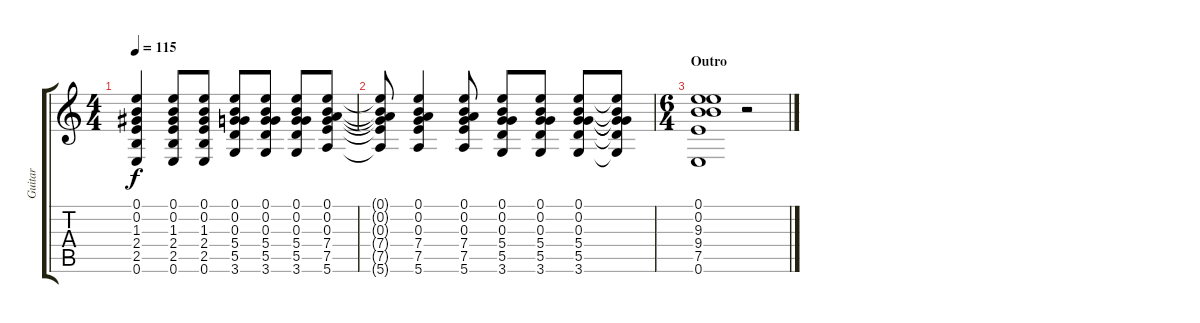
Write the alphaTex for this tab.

\track ("Guitar" "Guitar") {instrument overdrivenguitar}
\staff {score tabs}
\tuning (E4 B3 G3 D3 A2 E2) {hide}
\ts (4 4)
\tempo 115
\clef g2
\ks c
(0.1 0.2 1.3 2.4 2.5 0.6).4{dy f instrument overdrivenguitar} (0.1 0.2 1.3 2.4 2.5 0.6).8 (0.1 0.2 1.3 2.4 2.5 0.6).8 (0.1 0.2 0.3 5.4 5.5 3.6).8 (0.1 0.2 0.3 5.4 5.5 3.6).8 (0.1 0.2 0.3 5.4 5.5 3.6).8 (0.1 0.2 0.3 7.4 7.5 5.6).8 |
(0.1{t} 0.2{t} 0.3{t} 7.4{t} 7.5{t} 5.6{t}).8 (0.1 0.2 0.3 7.4 7.5 5.6).4 (0.1 0.2 0.3 7.4 7.5 5.6).8 (0.1 0.2 0.3 5.4 5.5 3.6).8 (0.1 0.2 0.3 5.4 5.5 3.6).8 (0.1 0.2 0.3 5.4 5.5 3.6).8 (0.1{t} 0.2{t} 0.3{t} 5.4{t} 5.5{t} 3.6{t}).8 |
\ts (6 4)
\section ("" "Outro")
(0.1 0.2 9.3 9.4 7.5 0.6).1 r.2
